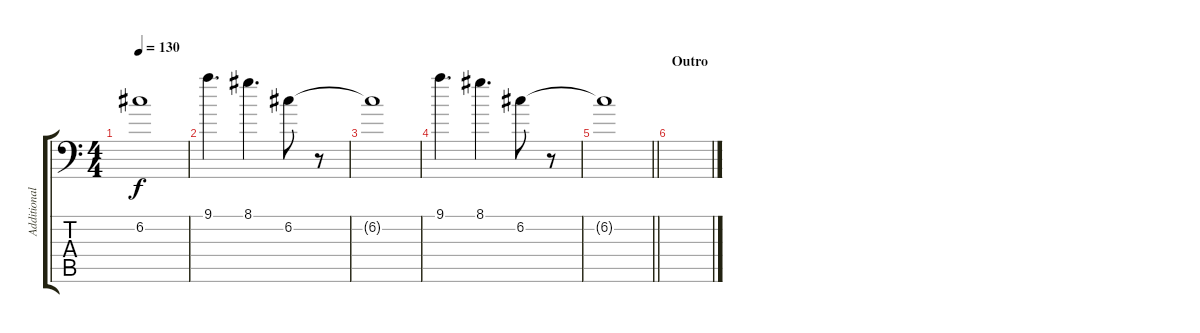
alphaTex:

\track ("Additional Guitar" "Additional") {instrument electricguitarclean}
\staff {score tabs}
\tuning (C4 G3 Eb3 Bb2 F2 Bb1) {hide}
\ts (4 4)
\tempo 130
\clef f4
\ks c
6.2{t}.1{dy f} |
9.1.4{d} 8.1.4{d} 6.2.8 r.8 |
6.2{t}.1 |
9.1.4{d} 8.1.4{d} 6.2.8 r.8 |
\barLineRight lightlight
6.2{t}.1 |
\section ("" "Outro")
